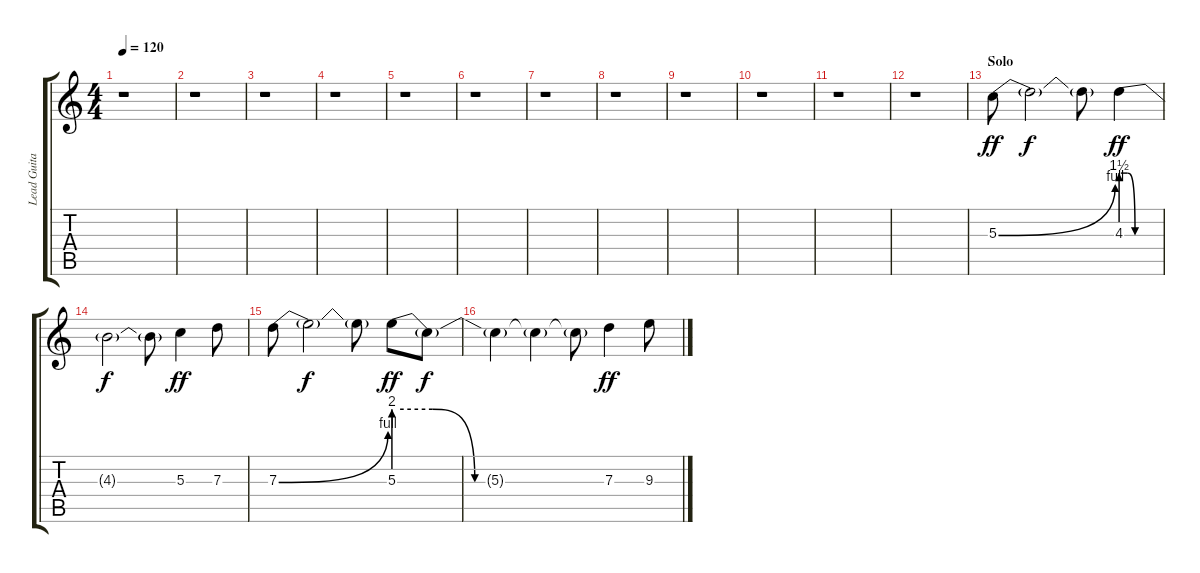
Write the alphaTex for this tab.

\track ("Lead Guitar" "Lead Guita") {instrument overdrivenguitar}
\staff {score tabs}
\tuning (E4 B3 G3 D3 A2 E2) {hide}
\ts (4 4)
\tempo 120
\clef g2
\ks c
r.1{dy f} |
r.1 |
r.1 |
r.1 |
r.1 |
r.1 |
r.1 |
r.1 |
r.1 |
r.1 |
r.1 |
r.1 |
\section ("" "Solo")
5.3{be (bend 0 0 60 4)}.8{dy ff volume 16 instrument distortionguitar} 5.3{t}.2{dy f} 5.3{t}.8 4.3{be (custom 0 6 10 6 22 0 40 0 60 0)}.4{dy ff} |
4.3{t}.2{dy f} 4.3{t}.8 5.3.4{dy ff} 7.3.8 |
7.3{be (bend 0 0 60 4)}.8 7.3{t}.2{dy f} 7.3{t}.8 5.3{be (custom 0 8 11 8 23 0 40 0 60 0)}.8{dy ff} 5.3{t}.8{dy f} |
5.3{t}.4 5.3{t}.4 5.3{t}.8 7.3.4{dy ff} 9.3.8
